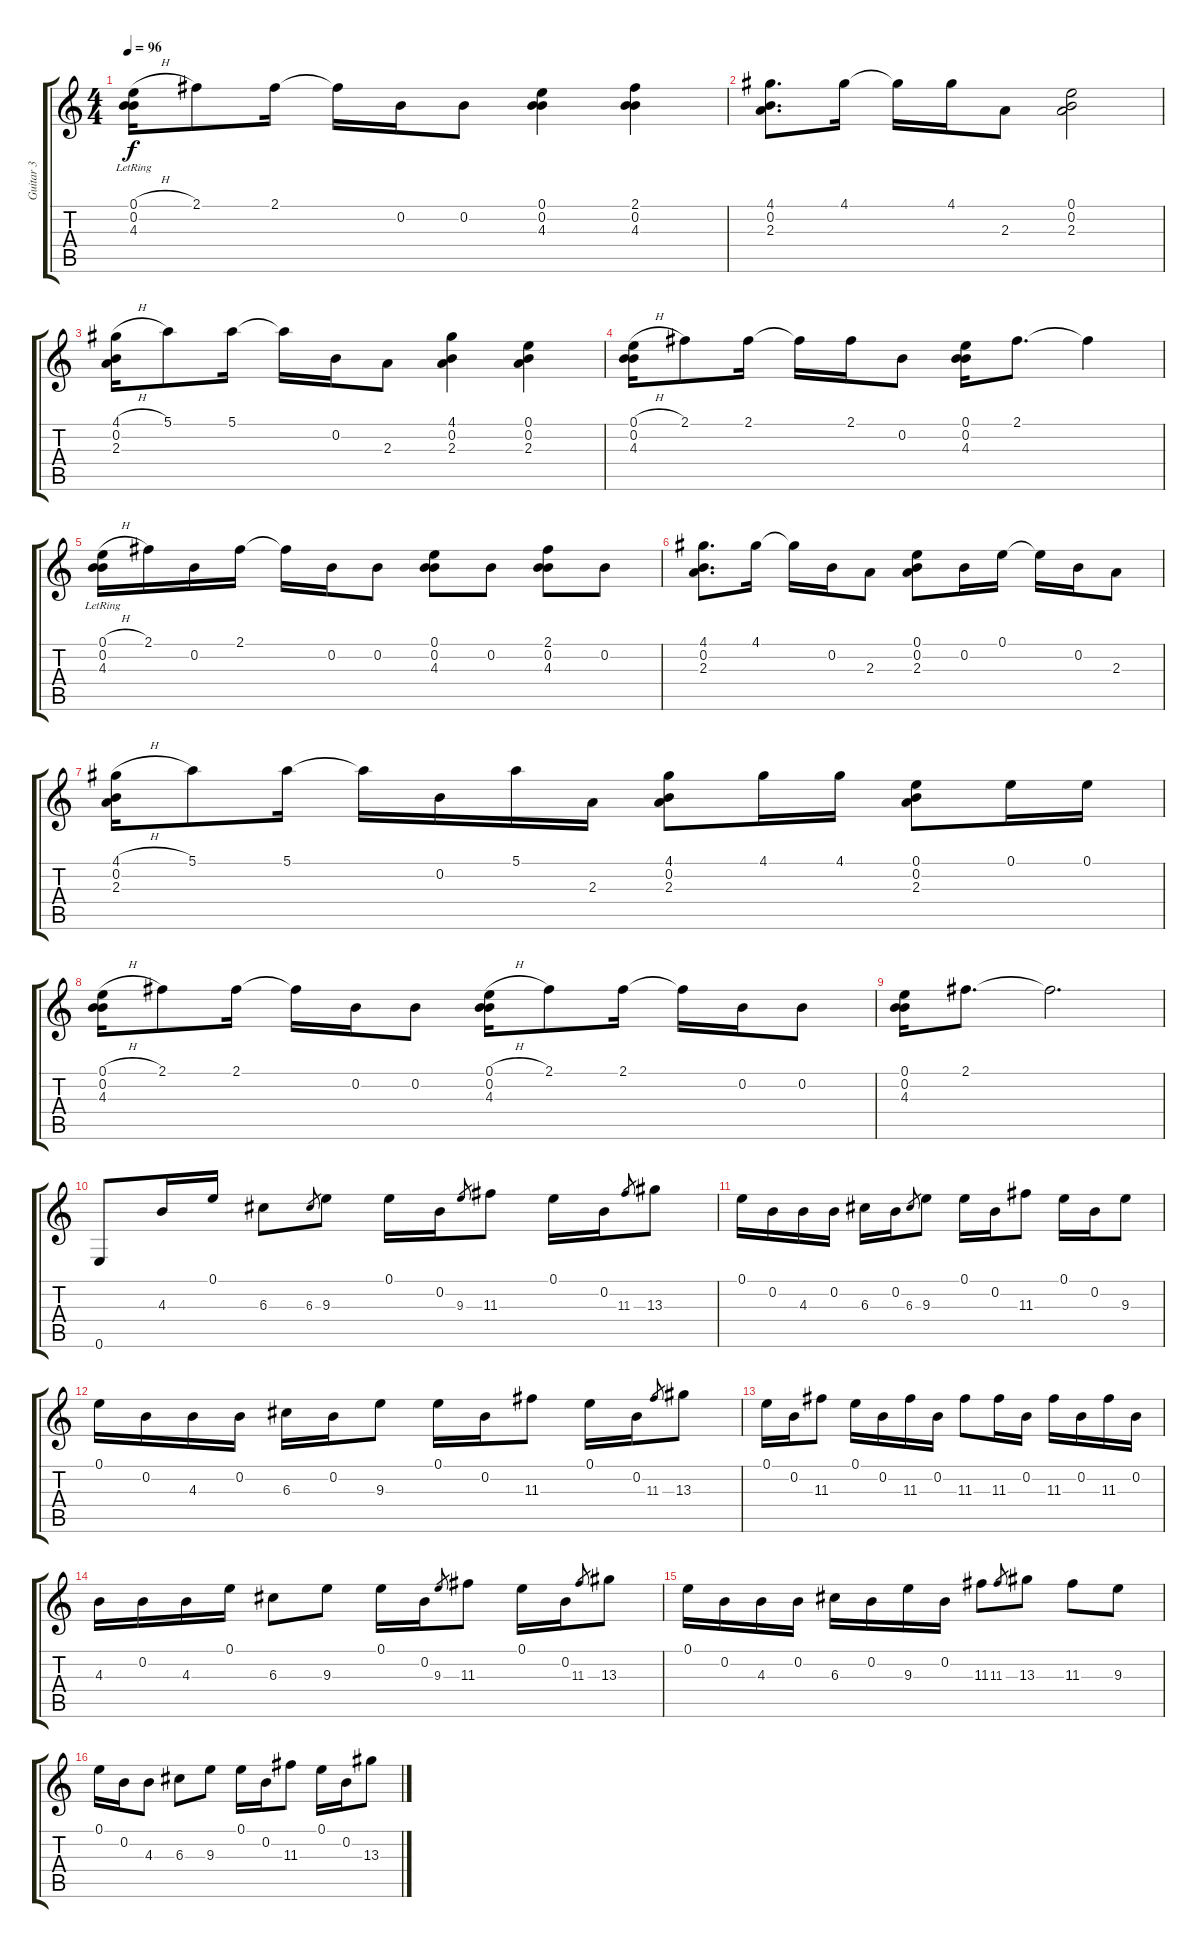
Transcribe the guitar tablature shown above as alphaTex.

\track ("Guitar 3" "Guitar 3") {instrument banjo}
\staff {score tabs}
\tuning (E4 B3 G3 D3 A2 E2) {hide}
\displaytranspose 12
\ts (4 4)
\tempo 96
\clef g2
\ks c
(0.1{h} 0.2{lr} 4.3{lr}).16{dy f instrument banjo} 2.1.8 2.1.16 2.1{t}.16 0.2.16 0.2.8 (0.1 0.2 4.3).4 (2.1 0.2 4.3).4 |
(4.1 0.2 2.3).8{d} 4.1.16 4.1{t}.16 4.1.16 2.3.8 (0.1 0.2 2.3).2 |
(4.1{h} 0.2 2.3).16 5.1.8 5.1.16 5.1{t}.16 0.2.16 2.3.8 (4.1 0.2 2.3).4 (0.1 0.2 2.3).4 |
(0.1{h} 0.2 4.3).16 2.1.8 2.1.16 2.1{t}.16 2.1.16 0.2.8 (0.1 0.2 4.3).16 2.1.8{d} 2.1{t}.4 |
(0.1{h} 0.2{lr} 4.3{lr}).16 2.1.16 0.2.16 2.1.16 2.1{t}.16 0.2.16 0.2.8 (0.1 0.2 4.3).8 0.2.8 (2.1 0.2 4.3).8 0.2.8 |
(4.1 0.2 2.3).8{d} 4.1.16 4.1{t}.16 0.2.16 2.3.8 (0.1 0.2 2.3).8 0.2.16 0.1.16 0.1{t}.16 0.2.16 2.3.8 |
(4.1{h} 0.2 2.3).16 5.1.8 5.1.16 5.1{t}.16 0.2.16 5.1.16 2.3.16 (4.1 0.2 2.3).8 4.1.16 4.1.16 (0.1 0.2 2.3).8 0.1.16 0.1.16 |
(0.1{h} 0.2 4.3).16 2.1.8 2.1.16 2.1{t}.16 0.2.16 0.2.8 (0.1{h} 0.2 4.3).16 2.1.8 2.1.16 2.1{t}.16 0.2.16 0.2.8 |
(0.1 0.2 4.3).16 2.1.8{d} 2.1{t}.2{d} |
0.6.8 4.3.16 0.1.16 6.3.8 6.3.8{gr} 9.3.8 0.1.16 0.2.16 9.3.8{gr} 11.3.8 0.1.16 0.2.16 11.3.8{gr} 13.3.8 |
0.1.16 0.2.16 4.3.16 0.2.16 6.3.16 0.2.16 6.3.8{gr} 9.3.8 0.1.16 0.2.16 11.3.8 0.1.16 0.2.16 9.3.8 |
0.1.16 0.2.16 4.3.16 0.2.16 6.3.16 0.2.16 9.3.8 0.1.16 0.2.16 11.3.8 0.1.16 0.2.16 11.3.8{gr} 13.3.8 |
0.1.16 0.2.16 11.3.8 0.1.16 0.2.16 11.3.16 0.2.16 11.3.8 11.3.16 0.2.16 11.3.16 0.2.16 11.3.16 0.2.16 |
4.3.16 0.2.16 4.3.16 0.1.16 6.3.8 9.3.8 0.1.16 0.2.16 9.3.8{gr} 11.3.8 0.1.16 0.2.16 11.3.8{gr} 13.3.8 |
0.1.16 0.2.16 4.3.16 0.2.16 6.3.16 0.2.16 9.3.16 0.2.16 11.3.8 11.3.8{gr} 13.3.8 11.3.8 9.3.8 |
0.1.16 0.2.16 4.3.8 6.3.8 9.3.8 0.1.16 0.2.16 11.3.8 0.1.16 0.2.16 13.3.8
